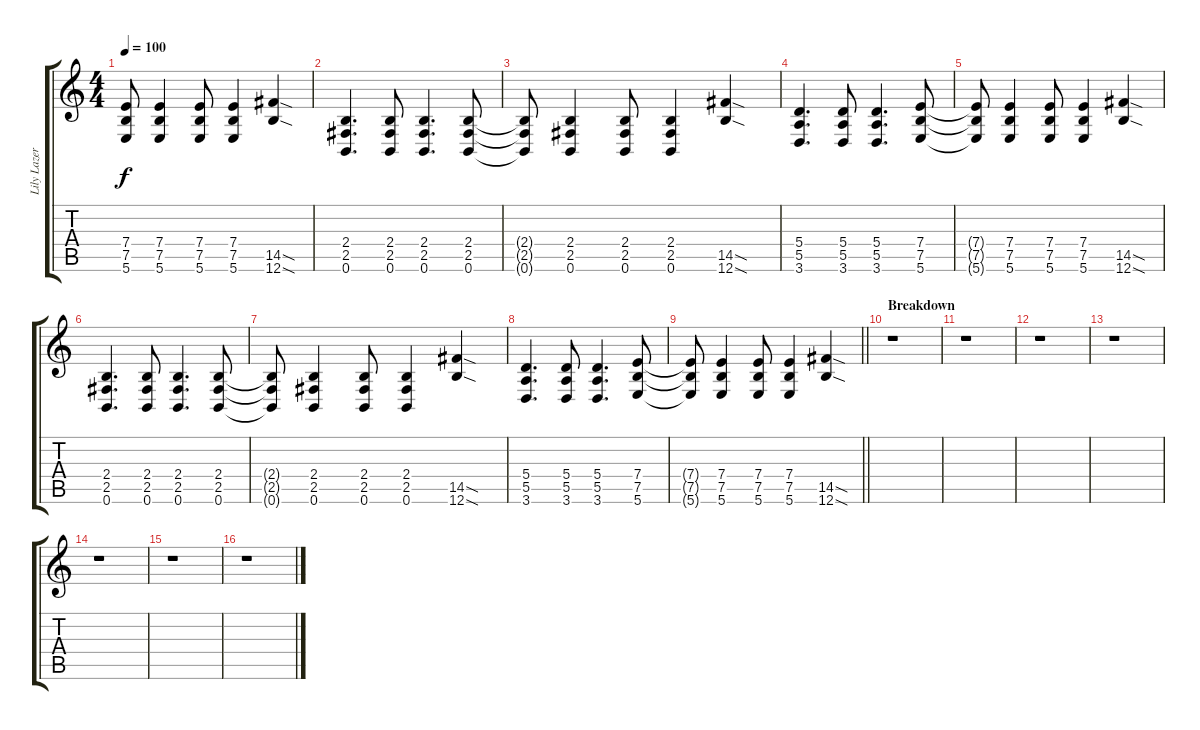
\track ("Lily Lazer (Guitar)" "Lily Lazer") {instrument distortionguitar}
\staff {score tabs}
\tuning (B3 Gb3 D3 A2 E2 B1) {hide}
\ts (4 4)
\tempo 100
\clef g2
\ks c
(7.4{t} 7.5{t} 5.6{t}).8{dy f} (7.4 7.5 5.6).4 (7.4 7.5 5.6).8 (7.4 7.5 5.6).4 (14.5{sod} 12.6{sod}).4 |
(2.4 2.5 0.6).4{d} (2.4 2.5 0.6).8 (2.4 2.5 0.6).4{d} (2.4 2.5 0.6).8 |
(2.4{t} 2.5{t} 0.6{t}).8 (2.4 2.5 0.6).4 (2.4 2.5 0.6).8 (2.4 2.5 0.6).4 (14.5{sod} 12.6{sod}).4 |
(5.4 5.5 3.6).4{d} (5.4 5.5 3.6).8 (5.4 5.5 3.6).4{d} (7.4 7.5 5.6).8 |
(7.4{t} 7.5{t} 5.6{t}).8 (7.4 7.5 5.6).4 (7.4 7.5 5.6).8 (7.4 7.5 5.6).4 (14.5{sod} 12.6{sod}).4 |
(2.4 2.5 0.6).4{d} (2.4 2.5 0.6).8 (2.4 2.5 0.6).4{d} (2.4 2.5 0.6).8 |
(2.4{t} 2.5{t} 0.6{t}).8 (2.4 2.5 0.6).4 (2.4 2.5 0.6).8 (2.4 2.5 0.6).4 (14.5{sod} 12.6{sod}).4 |
(5.4 5.5 3.6).4{d} (5.4 5.5 3.6).8 (5.4 5.5 3.6).4{d} (7.4 7.5 5.6).8 |
\barLineRight lightlight
(7.4{t} 7.5{t} 5.6{t}).8 (7.4 7.5 5.6).4 (7.4 7.5 5.6).8 (7.4 7.5 5.6).4 (14.5{sod} 12.6{sod}).4 |
\section ("" "Breakdown")
r.1 |
r.1 |
r.1 |
r.1 |
r.1 |
r.1 |
r.1
